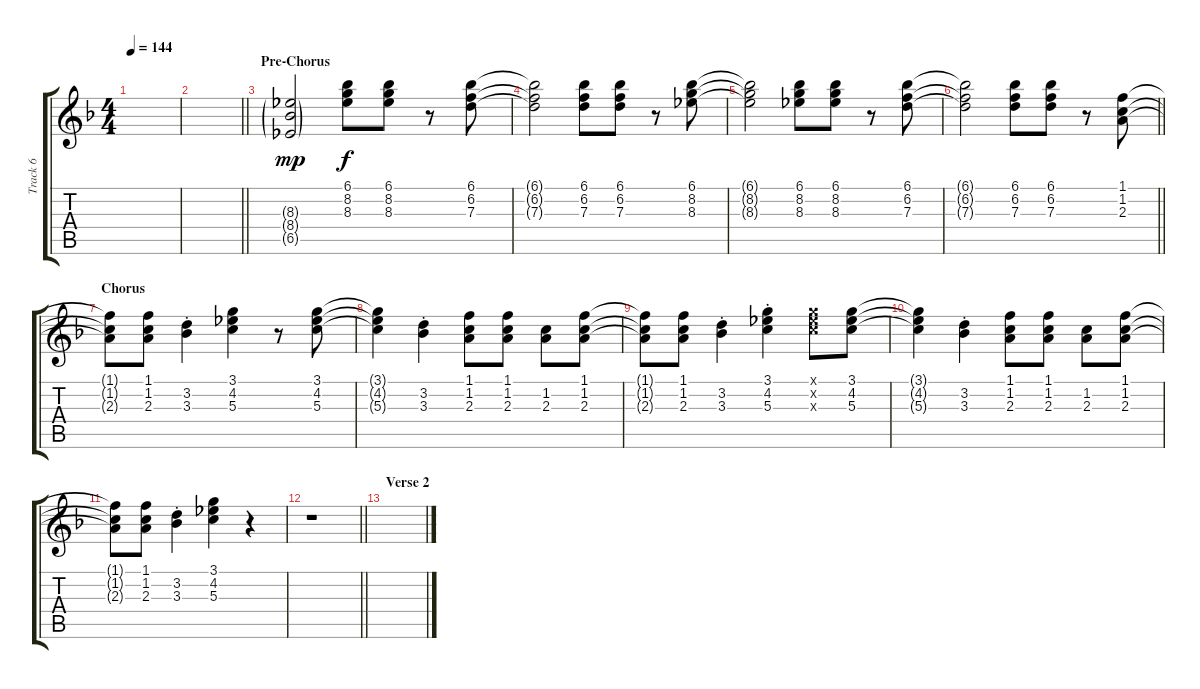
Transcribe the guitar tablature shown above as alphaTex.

\track ("Track 6" "Track 6") {instrument electricguitarjazz}
\staff {score tabs}
\tuning (E4 B3 G3 D3 A2 E2) {hide}
\ts (4 4)
\tempo 144
\clef g2
\ks f
|
\barLineRight lightlight
|
\section ("" "Pre-Chorus")
(8.3{g} 8.4{g} 6.5{g}).2{dy mp} (6.1 8.2 8.3).8{dy f} (6.1 8.2 8.3).8 r.8 (6.1 6.2 7.3).8 |
(6.1{t} 6.2{t} 7.3{t}).2 (6.1 6.2 7.3).8 (6.1 6.2 7.3).8 r.8 (6.1 8.2 8.3).8 |
(6.1{t} 8.2{t} 8.3{t}).2 (6.1 8.2 8.3).8 (6.1 8.2 8.3).8 r.8 (6.1 6.2 7.3).8 |
\barLineRight lightlight
(6.1{t} 6.2{t} 7.3{t}).2 (6.1 6.2 7.3).8 (6.1 6.2 7.3).8 r.8 (1.1 1.2 2.3).8 |
\section ("" "Chorus")
(1.1{t} 1.2{t} 2.3{t}).8 (1.1 1.2 2.3).8 (3.2{st} 3.3{st}).4 (3.1 4.2 5.3).4 r.8 (3.1 4.2 5.3).8 |
(3.1{t} 4.2{t} 5.3{t}).4 (3.2{st} 3.3{st}).4 (1.1 1.2 2.3).8 (1.1 1.2 2.3).8 (1.2 2.3).8 (1.1 1.2 2.3).8 |
(1.1{t} 1.2{t} 2.3{t}).8 (1.1 1.2 2.3).8 (3.2{st} 3.3{st}).4 (3.1{st} 4.2{st} 5.3{st}).4 (3.1{x} 4.2{x} 5.3{x}).8 (3.1 4.2 5.3).8 |
(3.1{t} 4.2{t} 5.3{t}).4 (3.2{st} 3.3{st}).4 (1.1 1.2 2.3).8 (1.1 1.2 2.3).8 (1.2 2.3).8 (1.1 1.2 2.3).8 |
(1.1{t} 1.2{t} 2.3{t}).8 (1.1 1.2 2.3).8 (3.2{st} 3.3{st}).4 (3.1 4.2 5.3).4 r.4 |
\barLineRight lightlight
r.1 |
\section ("" "Verse 2")
